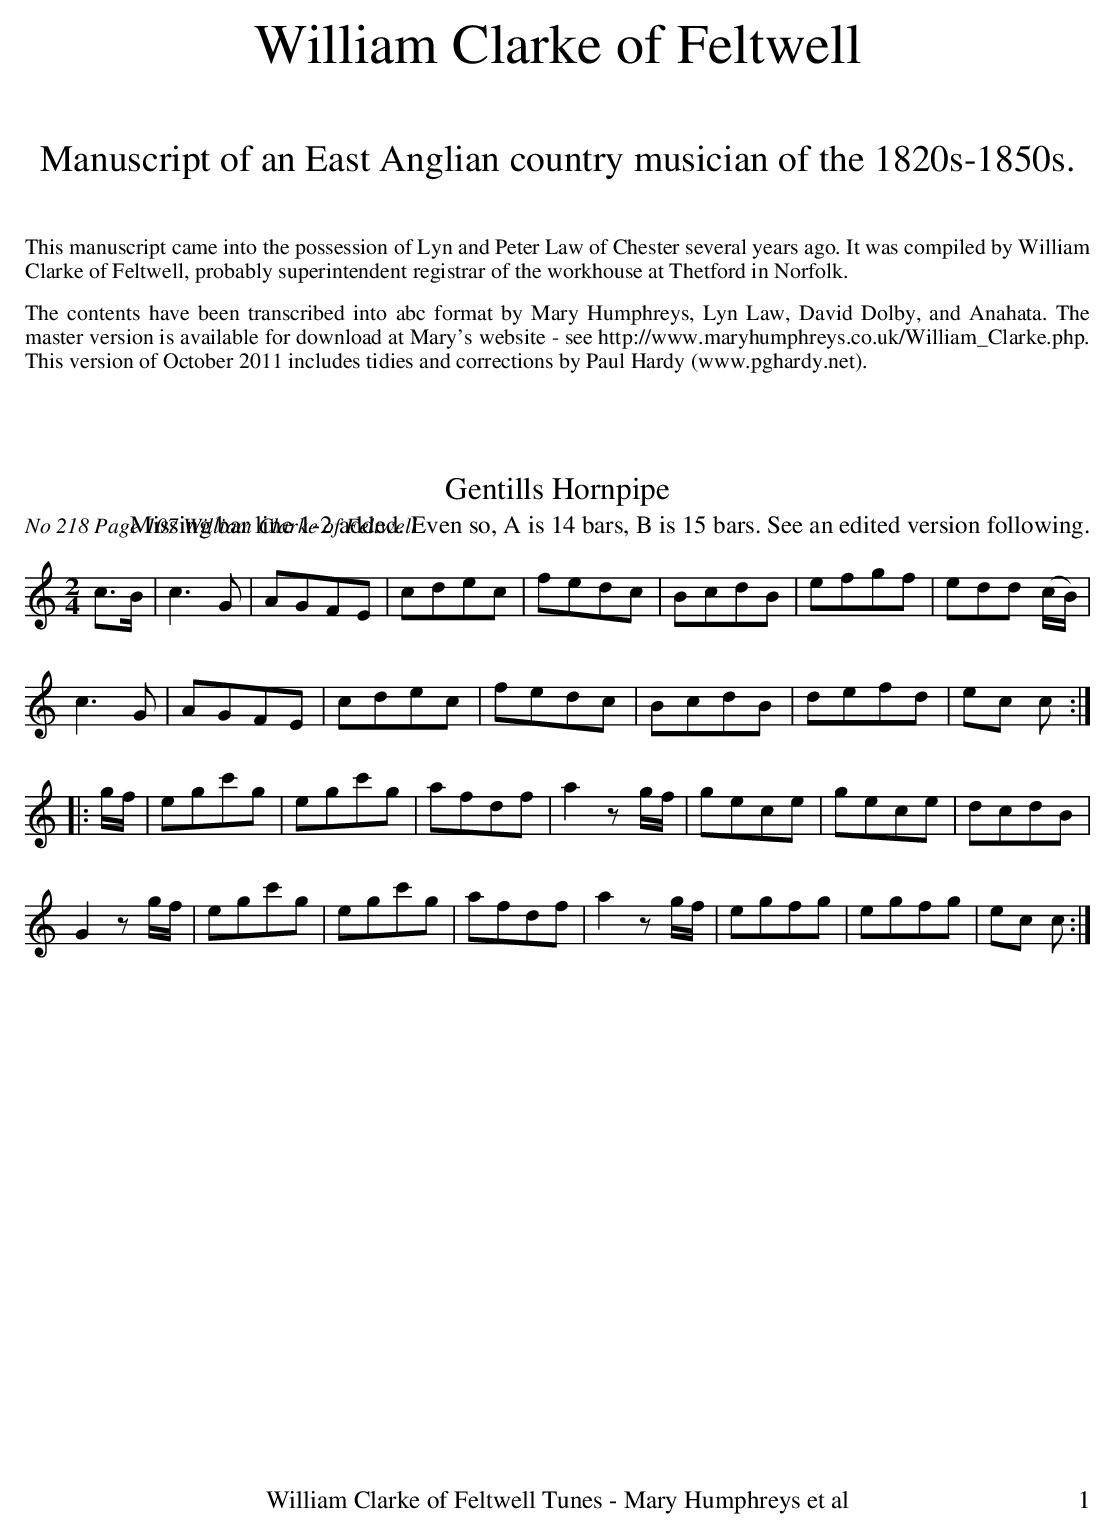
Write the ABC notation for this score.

X:1
T:Gentills Hornpipe
O:No 218 Page 107 William Clarke of Feltwell
M:2/4
L:1/8
K:C
c>B|c3G|AGFE|cdec|fedc|BcdB|efgf|edd (c/B/)|
c3G|AGFE|cdec|fedc|BcdB|defd|ec c:|
|:g/f/|egc'g|egc'g|afdf|a2zg/f/|gece|gece|dcdB|
G2zg/f/|egc'g|egc'g|afdf|a2zg/f/|egfg|egfg|ec c:|
